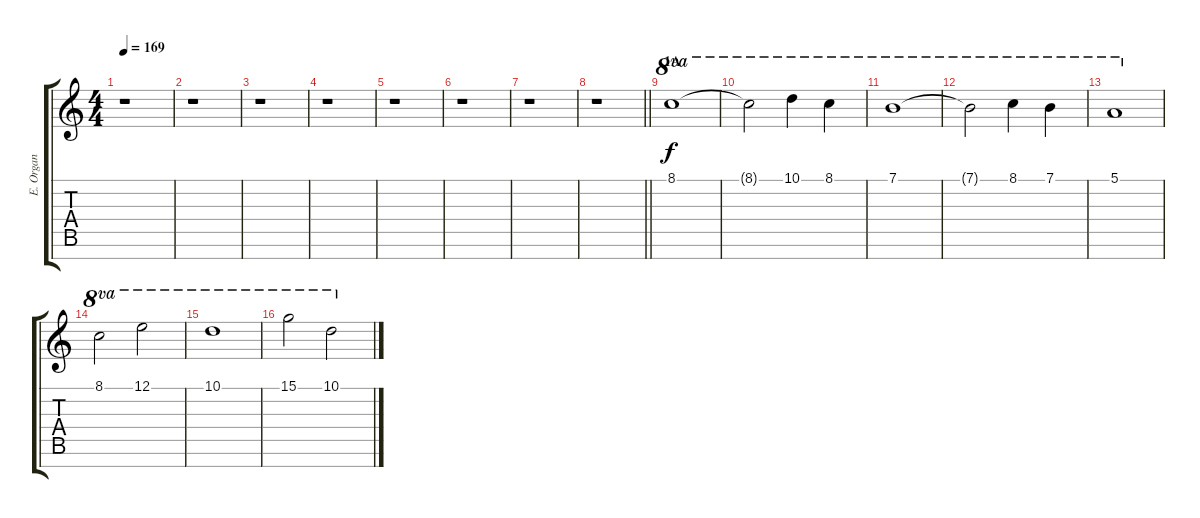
\track ("E. Organ" "E. Organ") {instrument rockorgan}
\staff {score tabs}
\tuning (E5 B4 G4 D4 A3 E3 B2) {hide}
\ts (4 4)
\tempo 169
\clef g2
\ks c
r.1{dy f} |
r.1 |
r.1 |
r.1 |
r.1 |
r.1 |
r.1 |
\barLineRight lightlight
r.1 |
\section ("" "1A")
8.1.1{ot 8va} |
8.1{t}.2{ot 8va} 10.1.4{ot 8va} 8.1.4{ot 8va} |
7.1.1{ot 8va} |
7.1{t}.2{ot 8va} 8.1.4{ot 8va} 7.1.4{ot 8va} |
5.1.1{ot 8va} |
8.1.2{ot 8va} 12.1.2{ot 8va} |
10.1.1{ot 8va} |
15.1.2{ot 8va} 10.1.2{ot 8va}
